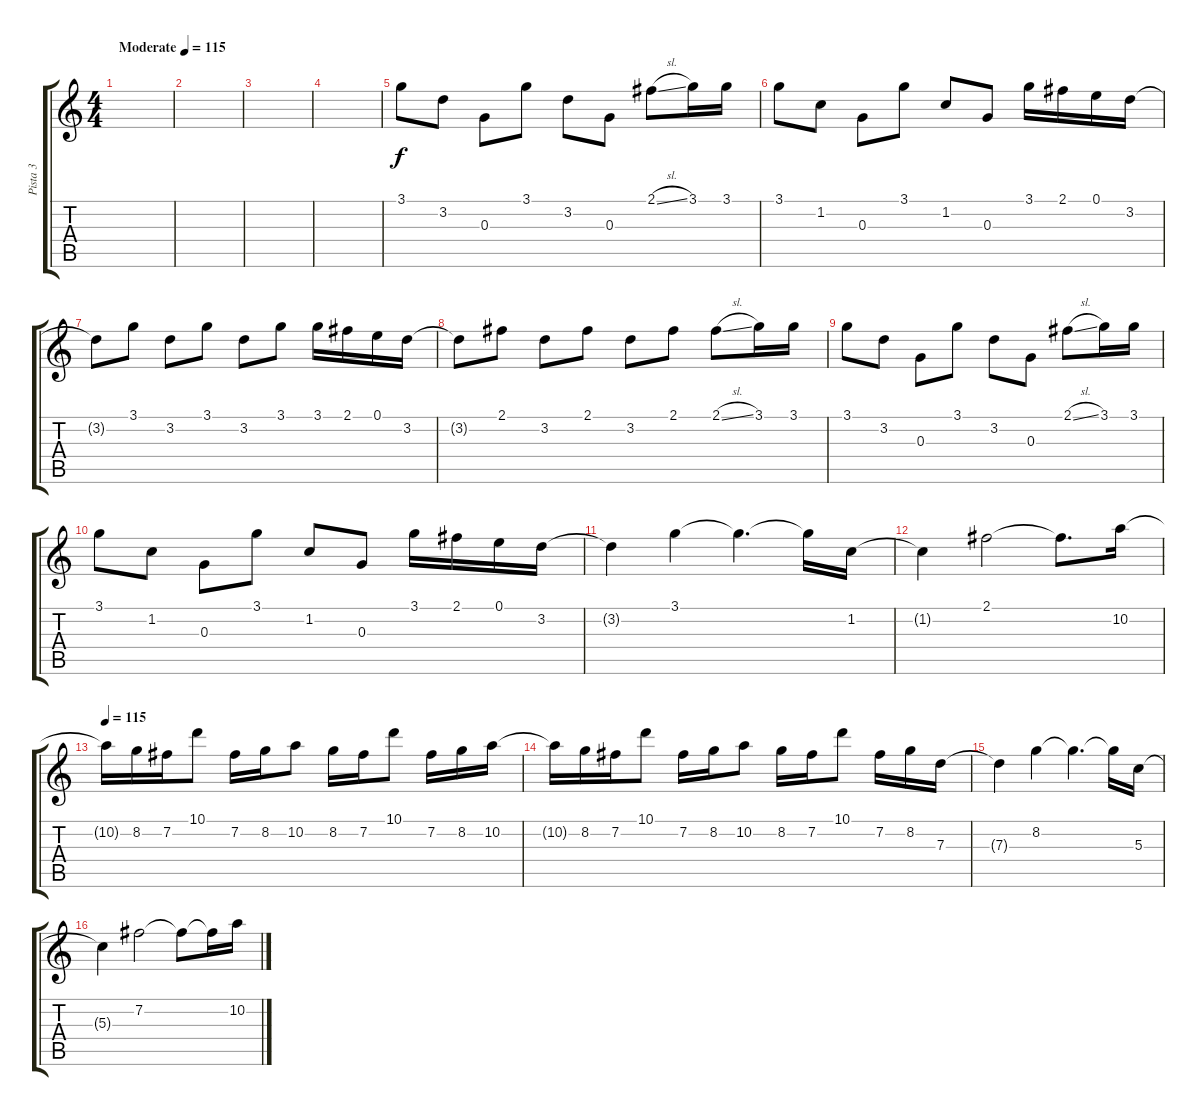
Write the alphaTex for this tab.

\track ("Pista 3" "Pista 3") {instrument distortionguitar}
\staff {score tabs}
\tuning (E4 B3 G3 D3 A2 D2) {hide}
\ts (4 4)
\tempo (115 "Moderate")
\clef g2
\ks c
|
|
|
|
3.1.8 3.2.8 0.3.8 3.1.8 3.2.8 0.3.8 2.1{sl}.8 3.1.16 3.1.16 |
3.1.8 1.2.8 0.3.8 3.1.8 1.2.8 0.3.8 3.1.16 2.1.16 0.1.16 3.2.16 |
3.2{t}.8 3.1.8 3.2.8 3.1.8 3.2.8 3.1.8 3.1.16 2.1.16 0.1.16 3.2.16 |
3.2{t}.8 2.1.8 3.2.8 2.1.8 3.2.8 2.1.8 2.1{sl}.8 3.1.16 3.1.16 |
3.1.8 3.2.8 0.3.8 3.1.8 3.2.8 0.3.8 2.1{sl}.8 3.1.16 3.1.16 |
3.1.8 1.2.8 0.3.8 3.1.8 1.2.8 0.3.8 3.1.16 2.1.16 0.1.16 3.2.16 |
3.2{t}.4 3.1.4 3.1{t}.4{d} 3.1{t}.16 1.2.16 |
1.2{t}.4 2.1.2 2.1{t}.8{d} 10.2.16 |
\tempo 115
10.2{t}.16 8.2.16 7.2.16 10.1.8 7.2.16 8.2.16 10.2.8 8.2.16 7.2.16 10.1.8 7.2.16 8.2.16 10.2.16 |
10.2{t}.16 8.2.16 7.2.16 10.1.8 7.2.16 8.2.16 10.2.8 8.2.16 7.2.16 10.1.8 7.2.16 8.2.16 7.3.16 |
7.3{t}.4 8.2.4 8.2{t}.4{d} 8.2{t}.16 5.3.16 |
5.3{t}.4 7.2.2 7.2{t}.8 7.2{t}.16 10.2.16
